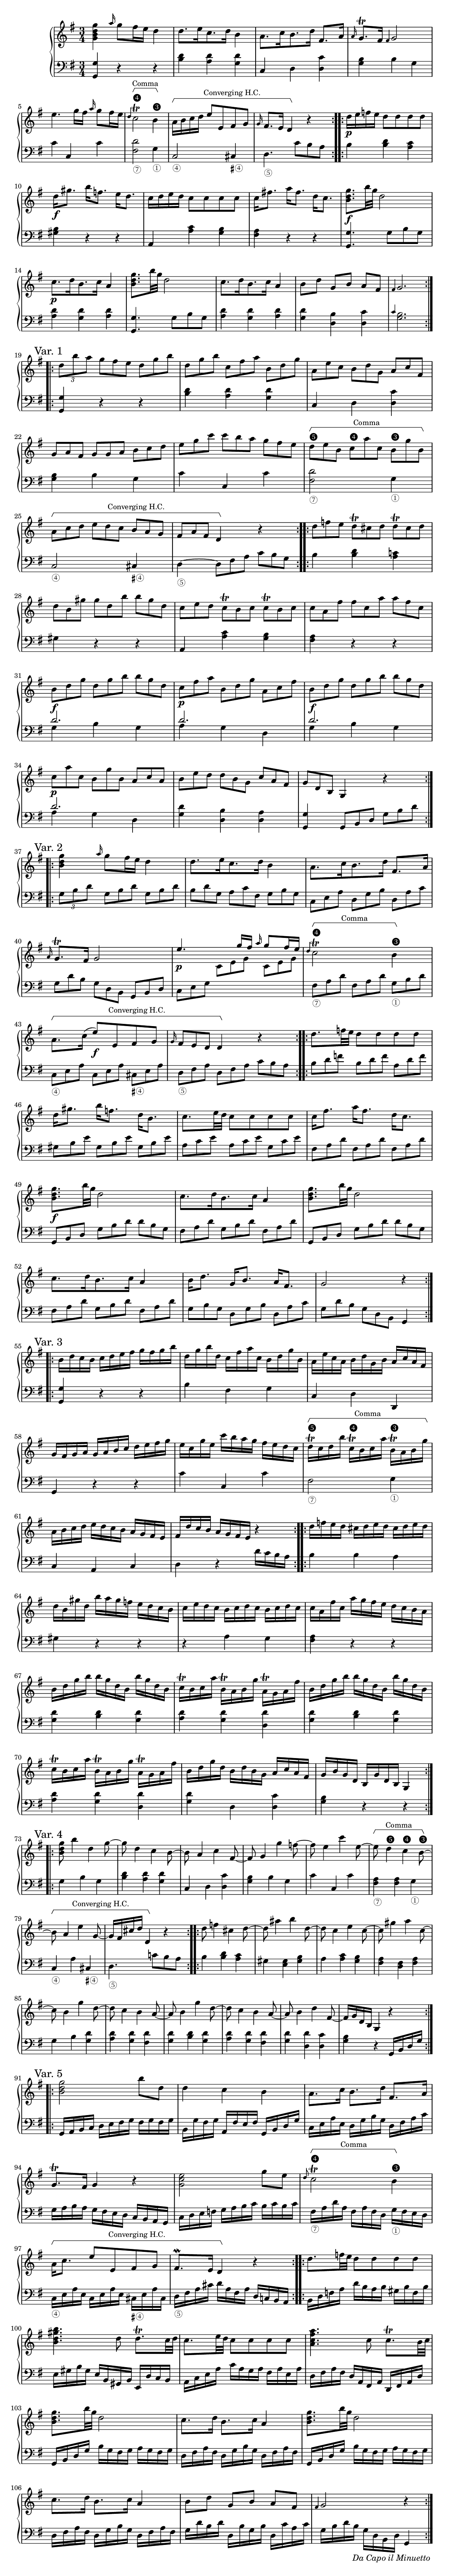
\version "2.24.0"
\include "../../stylesheets/annotation.ly"
\include "../../stylesheets/score.ly"
\include "../../stylesheets/typography.ly"

piece = "Minuetto con Variatione"

global = {
  \time 3/4
  \key g \major
}

upVoice = \new Voice {
  \relative c' {
    #(define (format-dal-segno-text-formatter context return-count marks) "Da Capo il Minuetto")
    \set Score.dalSegnoTextFormatter = #format-dal-segno-text-formatter
    \set Score.fineText = \markup {}
    \repeat segno 2 {
      \repeat volta 2 {
        \clef "treble"
        <g'' d b g> \grace a16 g8 fis16 e d4 |
        d8. [ e16 c8. d16 ] b4 |
        a8. [ c16 b8. d16 ] fis,8. a16 |
        \grace a16 g8. \trill fis16 \grace fis4 g2 |
        e'4. g16 fis \grace a g8 fis16 e |
        \grace d4 \lowerTrill c2 \comma \mfa \trill b4 \mmi \stopGroup |
        a16 \converginghc b c d e8 e, fis g |
        \grace g16 fis8. e16 d4 \stopGroup r |
      }
      \repeat volta 2 {
        d'16 \p e f e d8 d d d |
        d16 \f gis8. b16 f8. e16 d8. |
        c16 d e d c8 c c c |
        c16 fis!8. a16 fis8. d16 c8. |
        <g' d b>8. \f b32 g d2 |
        c8. [ \p d16 b8. c16 ] a4 |
        <g' d b>8. b32 g d2 |
        c8. [ d16 b8. c16 ] a4 |
        b8 [ d ] g, [ b ] a [ fis ] |
        \grace fis4 g2. |
      }
      \break
      \fine
      \repeat volta 2 {
        \mark "Var. 1"
        \tuplet 3/2 { d'8 b' a } \omit TupletNumber \tuplet 3/2 4 { g fis e d g b } |
        \tuplet 3/2 4 { d,8 g b c, fis a b, d g } |
        \tuplet 3/2 4 { a,8 e' c b d g, a c fis, } |
        \tuplet 3/2 4 { g8 a fis g g a b c d } |
        \tuplet 3/2 4 { e8 g c c b a g fis e } |
        \tuplet 3/2 4 { d8 \comma \mso e b c \mfa a' c, b \mmi g' b, \stopGroup } |
        \tuplet 3/2 4 { a8 \converginghc c d e d c b a g } |
        \tuplet 3/2 4 { fis8 a fis } d4 \stopGroup r |
      }
      \repeat volta 2 {
        \tuplet 3/2 4 { d'8 f e d \trill cis d d \trill cis d } |
        \tuplet 3/2 4 { d8 b gis' gis d b' b gis d } |
        \tuplet 3/2 4 { c8 e d c \trill b c c \trill b c } |
        \tuplet 3/2 4 { c8 a fis' fis c a' a fis c } |
        \tuplet 3/2 4 { b8 \f d g d g b b g d } |
        \tuplet 3/2 4 { c8 \p fis a b, d g a, c fis } |
        \tuplet 3/2 4 { b,8 \f d g d g b b g d } |
        \tuplet 3/2 4 { c8 \p a' c, b g' b, a c a } |
        \tuplet 3/2 4 { b8 e d d b g c a fis } |
        \tuplet 3/2 { g8 d b } g4 r |
      }
      \break
      \repeat volta 2 {
        \mark "Var. 2"
        <g'' d b>4 \grace a16 g8 fis16 e d4 |
        d8. [ e16 c8. d16 ] b4 |
        a8. [ c16 b8. d16 ] fis,8. a16 |
        \grace a16 g8. \trill fis16 g2 |
        \voiceOne e'4. \p g16 fis \grace a g8 fis16 e \oneVoice |
        \grace d4 \lowerTrill c2 \comma \mfa \trill b4 \mmi \stopGroup |
        a8. \converginghc c16 ( e8 \f ) e, fis g |
        \grace g16 \tuplet 3/2 { fis8 e d } d4 \stopGroup r |
      }
      \repeat volta 2 {
        d'8. f32 e d8 d d d |
        d16 gis8. b16 f8. d16 b8. |
        c8. e32 d c8 c c c |
        c16 fis8. a16 fis8. d16 c8. |
        <g' d b>8. \f b32 g d2 |
        c8. [ d16 b8. c16 ] a4 |
        <g' d b>8. b32 g d2 |
        c8. [ d16 b8. c16 ] a4 |
        b16 [ d8. ] g,16 [ b8. ] a16 [ fis8. ] |
        g2 r4 |
      }
      \break
      \repeat volta 2 {
        \mark "Var. 3"
        b16 d c b c d e fis g fis g b |
        d,16 g b d, c fis a c, b d g b, |
        a16 e' c a b d g, b a c a fis |
        g16 fis g a g a b c d e fis g |
        e16 c g' e c' b a g fis e d c |
        \lowerTrill d16 \comma \mso \trill c d b' \lowerTrill c, \mfa \trill b c a' \lowerTrill b, \mmi \trill a b g' \stopGroup |
        a,16 b c d e d c b a g fis e |
        fis16 d' c b a g fis e r4 |
      }
      \repeat volta 2 {
        d'16 f e d cis d e d cis d e d |
        d16 b gis' d b' a gis f e d c b |
        c16 e d c b c d c b c d c |
        c16 a fis' c a' g fis e d c b a |
        b16 d g b b g d b b' g d b |
        c16 \trill b c a' b, \trill a b g' a, \trill g a fis' |
        b,16 d g b b g d b b' g d b |
        c16 \trill b c a' b, \trill a b g' a, \trill g a fis' |
        b,16 d g d b d b g a c a fis |
        g16 b g d b g' d b g4 |
      }
      \break
      \repeat volta 2 {
        \mark "Var. 4"
        <g'' d b>8 b4 d, g8 ~ |
        g8 d4 c b8 ~ |
        b8 a4 c fis,8 ~ |
        fis8 g4 g' f8 ~ |
        f8 e4 c' e,8 ~ |
        e8 \comma d4 \mso c \mfa b8 ~ \mmi \stopGroup |
        b8 \converginghc a4 e' g,8 ~ |
        g16 fis cis' d d,4 \stopGroup r |
      }
      \repeat volta 2 {
        d'8 f4 cis d8 ~ |
        d8 ais'4 b d,8 ~ |
        d8 c4 e c8 ~ |
        c8 gis'4 a c,8 ~ |
        c8 b4 g' d8 ~ |
        d8 c4 b a8 ~ |
        a8 b4 g' d8 ~ |
        d8 c4 b a8 ~ |
        a8 b4 d fis,8 ~ |
        fis16 g d b g4 r4 |
      }
      \break
      \repeat volta 2 {
        \mark "Var. 5"
        <g'' d b>2 b8 d, |
        d4 c b |
        a8. c16 b8. d16 fis,8. a16 |
        g8. \trill fis16 g4 r |
        <e' c g>2 g8 e |
        \grace d8 \lowerTrill c2 \comma \mfa \trill b4 \mmi \stopGroup |
        a16 \converginghc c8. e8 e, fis g |
        fis8. \mordent e16 d4 \stopGroup r |
      }
      \repeat volta 2 {
        d'8. f32 e d8 d d d |
        <b' gis d b>4. d,8 d8. \trill c32 d |
        c8. e32 d c8 c c c |
        <a' fis c a>4. c,8 c8. \trill b32 c |
        <g' d b>8. b32 g d2 |
        c8. d16 b8. c16 a4 |
        <g' d b>8. b32 g d2 |
        c8. d16 b8. c16 a4 |
        b8 [ d ] g, [ b ] a [ fis ] |
        \grace fis4 g2 r4 |
      }
    }
  }
}

downVoice = \new Voice {
  \relative c {
    \repeat volta 2 {
      \clef "bass"
      <g' g,>4 r r |
      <d' b>4 <d a> <d g,> |
      c,4 d <c' d,> |
      <b g>4 b g |
      c4 c, c' |
      <d fis,>2 \bti g,4 \bdo |
      c,2 \bfa cis4 \bfais |
      d4. \bso c'8 b a |
    }
    \repeat volta 2 {
      b4 <d b> <c a> |
      <b gis>4 r r |
      a,4 <c' a> <b g> |
      <a fis>4 r r |
      <g g,>4. g8 b g |
      <d' a>4 <d g,> <d a> |
      <g, g,>4. g8 b g |
      <d' a>4 <d g,> <d a> |
      <d g,>4 <b d,> <c d,> |
      \grace c4 <b g>2. |
    }
    \break
    \repeat volta 2 {
      <g g,>4 r r |
      <d' b>4 <d a> <d g,> |
      c,4 d <c' d,> |
      <b g>4 b g |
      c4 c, c' |
      <d fis,>2 \bti g,4 \bdo |
      c,2 \bfa cis4 \bfais |
      d4 \bso ~ \omit TupletNumber \tuplet 3/2 4 { d8 fis a c b g } |
    }
    \repeat volta 2 {
      b4 <d b> <c! a> |
      gis4 r r |
      a,4 <c' a> <b g> |
      <a fis>4 r r |
      << { d2. } \\ { g,4 b g } >> |
      << { d'2. } \\ { a4 g d } >> |
      << { d'2. } \\ { g,4 b g } >> |
      << { d'2. } \\ { a4 g d } >> |
      <d' g,>4 <b d,> <a d,> |
      <g g,>4 \tuplet 3/2 4 { g,8 b d g b d }
    }
    \break
    \repeat volta 2 {
      \once \undo \omit TupletNumber \tuplet 3/2 4 { g,8 b d g, b d g, b d } |
      \tuplet 3/2 4 { b8 d g, a c fis, g b g } |
      \tuplet 3/2 4 { c,8 e a d, g b d, a' c } |
      \tuplet 3/2 4 { g8 d' b g d b g b d } |
      \voiceTwo \tuplet 3/2 { c8 e g } \change Staff = "up" \tuplet 3/2 4 { c e g c, e g } \change Staff = "down" \oneVoice |
      \tuplet 3/2 4 { fis,8 \bti a d fis, a d g, \bdo b d } |
      \tuplet 3/2 4 { c,8 \bfa e a c, e a cis, \bfais e a } |
      \tuplet 3/2 4 { d,8 \bso fis a d, fis a c b a } |
    }
    \repeat volta 2 {
      \tuplet 3/2 4 { b8 d f b, d f a, d f } |
      \tuplet 3/2 4 { gis,8 b e gis, b e gis, b e } |
      \tuplet 3/2 4 { a,8 c e a, c e g, c e } |
      \tuplet 3/2 4 { fis,8 a d fis, a d fis, a d } |
      \tuplet 3/2 4 { g,,8 b d g b d d b g } |
      \tuplet 3/2 4 { fis8 a d g, b d fis, a d } |
      \tuplet 3/2 4 { g,,8 b d g b d d b g } |
      \tuplet 3/2 4 { fis8 a d g, b d fis, a d } |
      \tuplet 3/2 4 { g,8 b g d g b d, a' c } |
      \tuplet 3/2 4 { g8 d' b g d b } g4 |
    }
    \break
    \repeat volta 2 {
      <g' g,>4 r r |
      b4 fis g |
      c,4 d d, |
      g4 r r |
      c'4 c, c' |
      fis,2 \bti g4 \bdo |
      c,4 a c |
      d4 r d'16 c b a |
    }
    \repeat volta 2 {
      b4 b a |
      gis4 r r |
      r4 a g |
      <a fis>4 r r |
      <d g,>4 <d b> <d g,> |
      <d a>4 <d g,> <d d,> |
      <d g,>4 <d b> <d g,> |
      <d a>4 <d g,> <d d,> |
      <d g,>4 d, <c' d,> |
      <b g>4 r r |
    }
    \break
    \repeat volta 2 {
      g4 b g |
      <d' b>4 <d a> <d g,> |
      c,4 d <c' d,> |
      <b g>4 b g |
      c4 c, c' |
      <a fis>4 \bti <a fis> g \bdo |
      c,4 \bfa a' cis, \bfais |
      d4. \bso c'!8 b a |
    }
    \repeat volta 2 {
      b4 <d b> <c a> |
      gis4 <gis e> <b gis> |
      a4 <c a> <b g> |
      <a fis>4 <fis d> <a fis> |
      g4 b <d g,> |
      <d a>4 <d g,> <d fis,> |
      <d g,>4 <d b> <d g,> |
      <d a>4 <d g,> <d fis,> |
      <d g,>4 <d d,> <c d,> |
      <b g>4 r g,16 b d g |
    }
    \break
    \repeat volta 2 {
      g,16 a b c d e fis g fis g fis g |
      b,16 g' fis g a, fis' e fis g, b d g |
      c,16 e a e d g b g d fis a c |
      g16 a b a g fis e d c b a g |
      c16 d e f g a b c b c b c |
      fis,16 \bti a d a fis a fis d g \bdo fis e d |
      c16 \bfa e a e c e a e cis \bfais e a cis, |
      d16 \bso fis a cis d a fis a d, c! b a |
    }
    \repeat volta 2 {
      b16 d f a d b a b gis b f b |
      e,16 gis b gis e b gis b e, d' c b |
      a16 c e a c a g a fis a e a |
      d,16 fis a fis d a fis a d, fis a d |
      g,16 b d g b g fis g a g fis g |
      d16 fis a fis d g b g d fis a fis |
      g,16 b d g b g fis g a g fis g |
      d16 fis a fis d g b g d fis a fis |
      g16 d' b d d, b' g b d, c' a c |
      g16 b d b g d b d g,4 |
    }
  }
}

\score {
  \new PianoStaff <<
    \new Staff = "up" << \global \upVoice >>
    \new Staff = "down" << \global \downVoice >>
  >>
}
